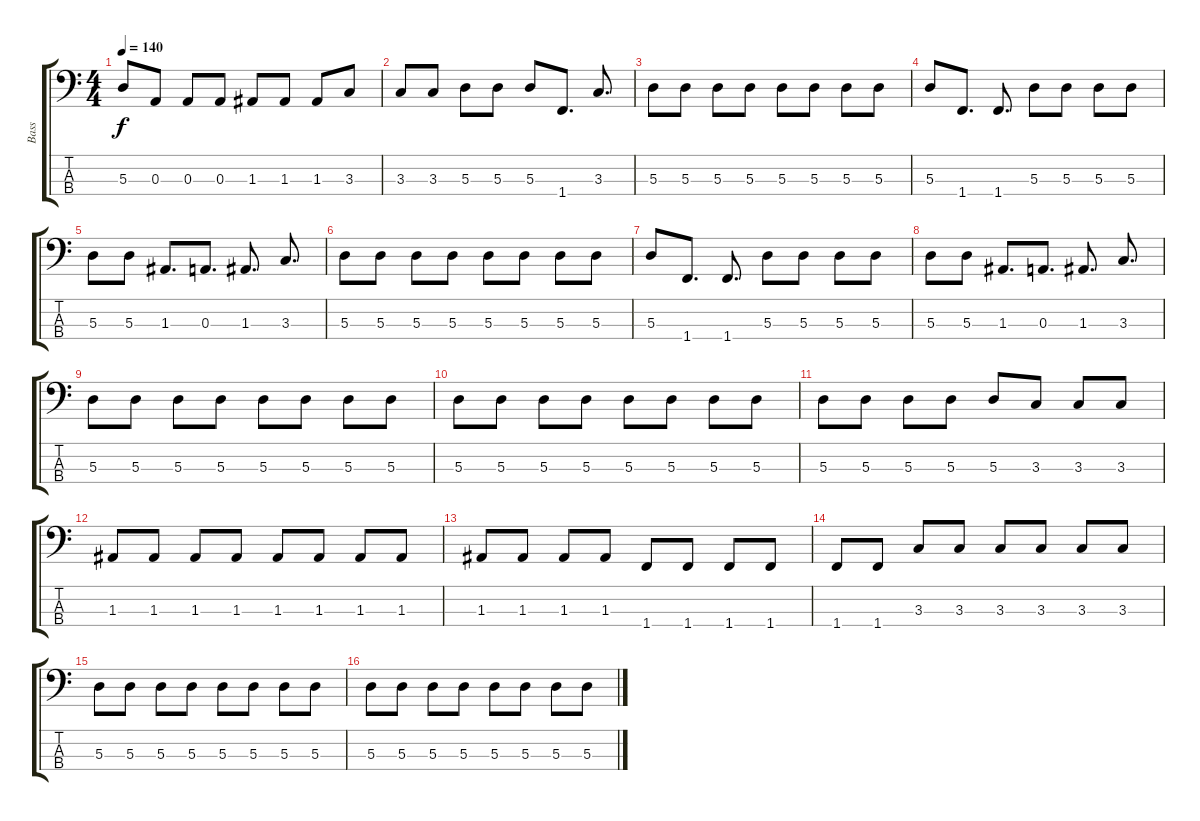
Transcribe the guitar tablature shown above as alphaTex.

\track ("Bass" "Bass") {instrument electricbassfinger}
\staff {score tabs}
\tuning (G2 D2 A1 E1) {hide}
\ts (4 4)
\tempo 140
\clef f4
\ks c
5.3.8{dy f} 0.3.8 0.3.8 0.3.8 1.3.8 1.3.8 1.3.8 3.3.8 |
3.3.8 3.3.8 5.3.8 5.3.8 5.3.8 1.4.8{d} 3.3.8{d} |
5.3.8 5.3.8 5.3.8 5.3.8 5.3.8 5.3.8 5.3.8 5.3.8 |
5.3.8 1.4.8{d} 1.4.8{d} 5.3.8 5.3.8 5.3.8 5.3.8 |
5.3.8 5.3.8 1.3.8{d} 0.3.8{d} 1.3.8{d} 3.3.8{d} |
5.3.8 5.3.8 5.3.8 5.3.8 5.3.8 5.3.8 5.3.8 5.3.8 |
5.3.8 1.4.8{d} 1.4.8{d} 5.3.8 5.3.8 5.3.8 5.3.8 |
5.3.8 5.3.8 1.3.8{d} 0.3.8{d} 1.3.8{d} 3.3.8{d} |
5.3.8 5.3.8 5.3.8 5.3.8 5.3.8 5.3.8 5.3.8 5.3.8 |
5.3.8 5.3.8 5.3.8 5.3.8 5.3.8 5.3.8 5.3.8 5.3.8 |
5.3.8 5.3.8 5.3.8 5.3.8 5.3.8 3.3.8 3.3.8 3.3.8 |
1.3.8 1.3.8 1.3.8 1.3.8 1.3.8 1.3.8 1.3.8 1.3.8 |
1.3.8 1.3.8 1.3.8 1.3.8 1.4.8 1.4.8 1.4.8 1.4.8 |
1.4.8 1.4.8 3.3.8 3.3.8 3.3.8 3.3.8 3.3.8 3.3.8 |
5.3.8 5.3.8 5.3.8 5.3.8 5.3.8 5.3.8 5.3.8 5.3.8 |
5.3.8 5.3.8 5.3.8 5.3.8 5.3.8 5.3.8 5.3.8 5.3.8
